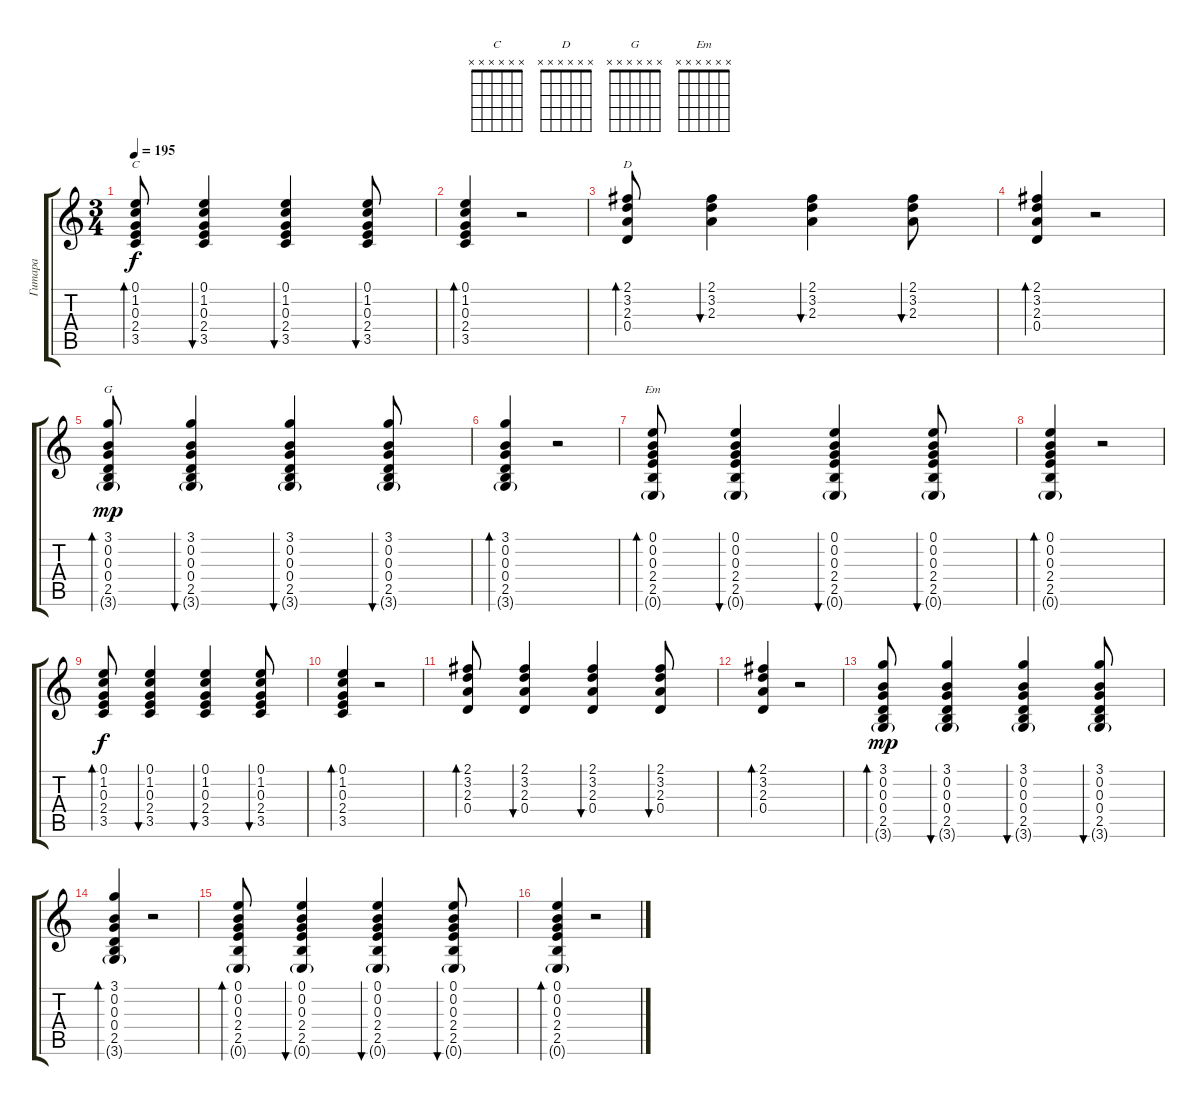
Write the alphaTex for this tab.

\track ("Гитара" "Гитара") {instrument acousticguitarsteel}
\staff {score tabs}
\tuning (E4 B3 G3 D3 A2 E2) {hide}
\chord ("C" x x x x x x)
\chord ("D" x x x x x x)
\chord ("G" x x x x x x)
\chord ("Em" x x x x x x)
\ts (3 4)
\tempo 195
\clef g2
\ks c
(0.1 1.2 0.3 2.4 3.5).8{bd 60 ch "C" dy f} (0.1 1.2 0.3 2.4 3.5).4{bu 60} (0.1 1.2 0.3 2.4 3.5).4{bu 60} (0.1 1.2 0.3 2.4 3.5).8{bu 60} |
(0.1 1.2 0.3 2.4 3.5).4{bd 60} r.2 |
(2.1 3.2 2.3 0.4).8{bd 60 ch "D"} (2.1 3.2 2.3).4{bu 60} (2.1 3.2 2.3).4{bu 60} (2.1 3.2 2.3).8{bu 60} |
(2.1 3.2 2.3 0.4).4{bd 60} r.2 |
(3.1 0.2 0.3 0.4 2.5 3.6{g}).8{bd 60 ch "G" dy mp} (3.1 0.2 0.3 0.4 2.5 3.6{g}).4{bu 60} (3.1 0.2 0.3 0.4 2.5 3.6{g}).4{bu 60} (3.1 0.2 0.3 0.4 2.5 3.6{g}).8{bu 60} |
(3.1 0.2 0.3 0.4 2.5 3.6{g}).4{bd 60} r.2 |
(0.1 0.2 0.3 2.4 2.5 0.6{g}).8{bd 60 ch "Em"} (0.1 0.2 0.3 2.4 2.5 0.6{g}).4{bu 60} (0.1 0.2 0.3 2.4 2.5 0.6{g}).4{bu 60} (0.1 0.2 0.3 2.4 2.5 0.6{g}).8{bu 60} |
(0.1 0.2 0.3 2.4 2.5 0.6{g}).4{bd 60} r.2 |
(0.1 1.2 0.3 2.4 3.5).8{bd 60 dy f} (0.1 1.2 0.3 2.4 3.5).4{bu 60} (0.1 1.2 0.3 2.4 3.5).4{bu 60} (0.1 1.2 0.3 2.4 3.5).8{bu 60} |
(0.1 1.2 0.3 2.4 3.5).4{bd 60} r.2 |
(2.1 3.2 2.3 0.4).8{bd 60} (2.1 3.2 2.3 0.4).4{bu 60} (2.1 3.2 2.3 0.4).4{bu 60} (2.1 3.2 2.3 0.4).8{bu 60} |
(2.1 3.2 2.3 0.4).4{bd 60} r.2 |
(3.1 0.2 0.3 0.4 2.5 3.6{g}).8{bd 60 dy mp} (3.1 0.2 0.3 0.4 2.5 3.6{g}).4{bu 60} (3.1 0.2 0.3 0.4 2.5 3.6{g}).4{bu 60} (3.1 0.2 0.3 0.4 2.5 3.6{g}).8{bu 60} |
(3.1 0.2 0.3 0.4 2.5 3.6{g}).4{bd 60} r.2 |
(0.1 0.2 0.3 2.4 2.5 0.6{g}).8{bd 60} (0.1 0.2 0.3 2.4 2.5 0.6{g}).4{bu 60} (0.1 0.2 0.3 2.4 2.5 0.6{g}).4{bu 60} (0.1 0.2 0.3 2.4 2.5 0.6{g}).8{bu 60} |
(0.1 0.2 0.3 2.4 2.5 0.6{g}).4{bd 60} r.2
